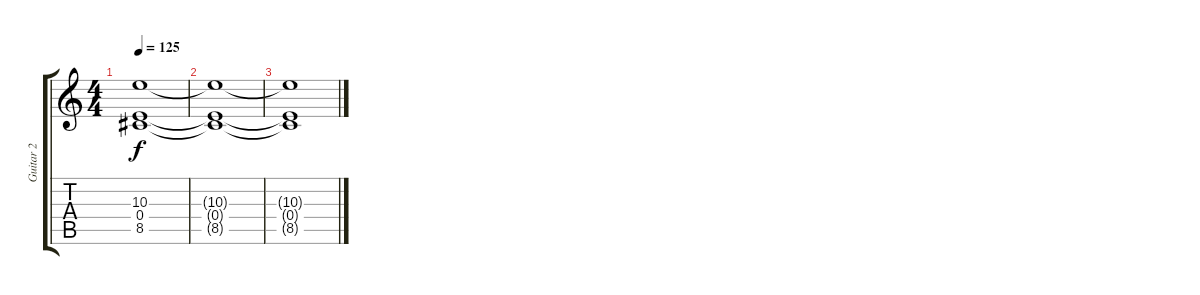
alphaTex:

\track ("Guitar 2" "Guitar 2") {instrument overdrivenguitar}
\staff {score tabs}
\tuning (Eb4 Bb3 Gb3 Db3 Ab2 Db2) {hide}
\ts (4 4)
\tempo 125
\clef g2
\ks c
(10.3{t} 0.4{t} 8.5{t}).1{dy f} |
(10.3{t} 0.4{t} 8.5{t}).1 |
(10.3{t} 0.4{t} 8.5{t}).1
